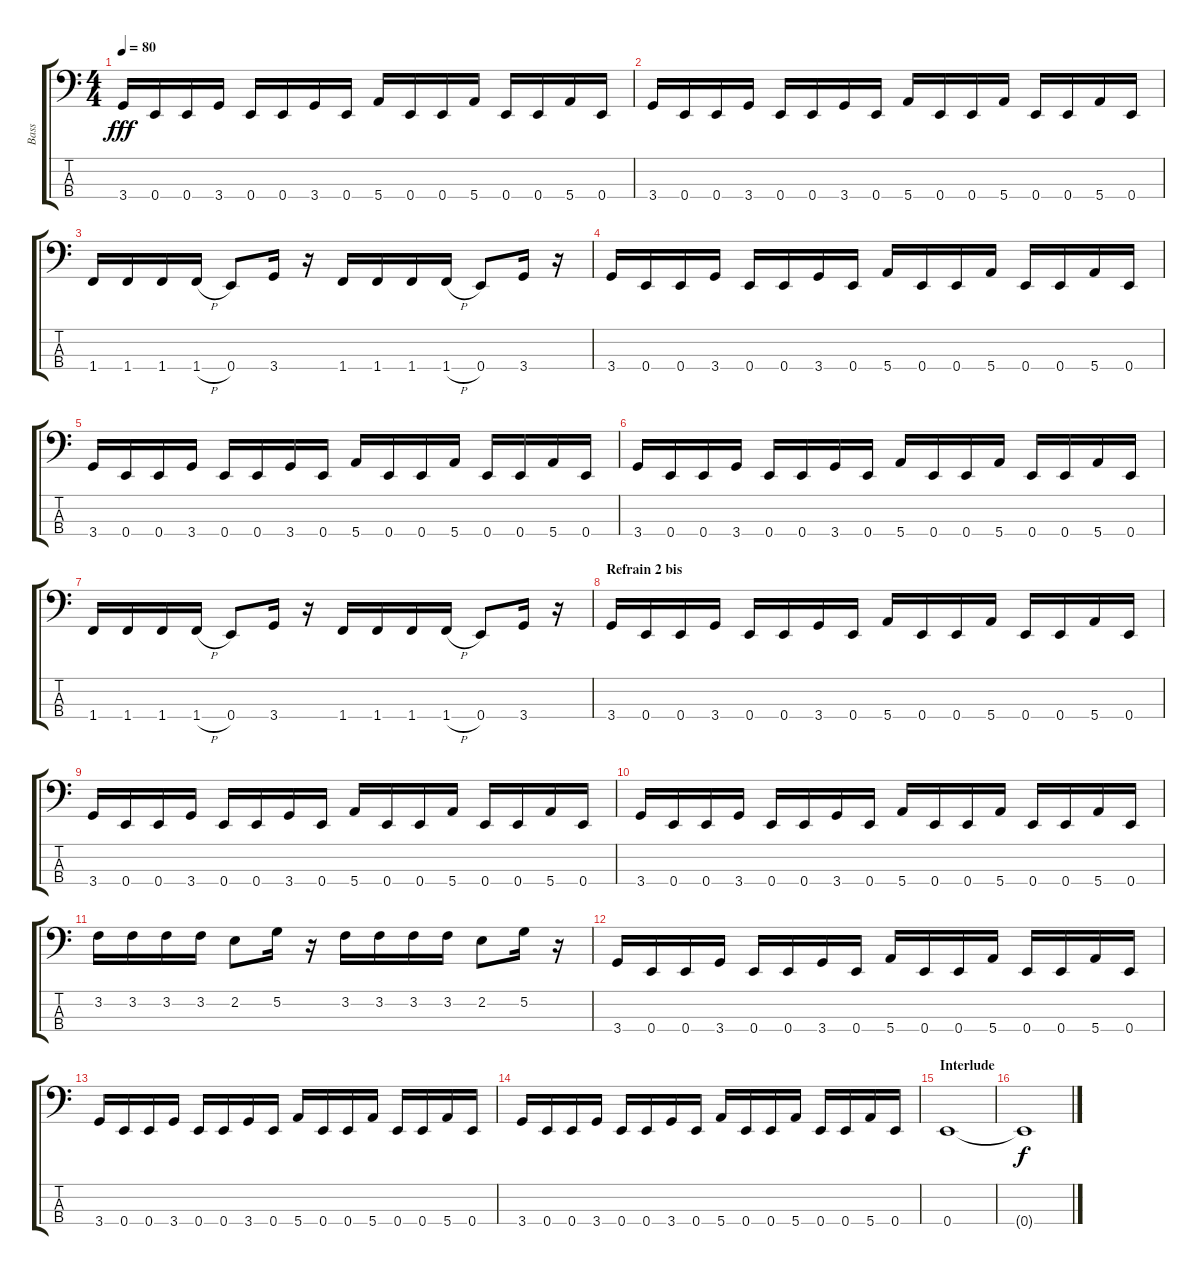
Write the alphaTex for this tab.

\track ("Bass" "Bass") {instrument electricbassfinger}
\staff {score tabs}
\tuning (G2 D2 A1 E1) {hide}
\ts (4 4)
\tempo 80
\clef f4
\ks c
3.4.16{dy fff} 0.4.16 0.4.16 3.4.16 0.4.16 0.4.16 3.4.16 0.4.16 5.4.16 0.4.16 0.4.16 5.4.16 0.4.16 0.4.16 5.4.16 0.4.16 |
3.4.16 0.4.16 0.4.16 3.4.16 0.4.16 0.4.16 3.4.16 0.4.16 5.4.16 0.4.16 0.4.16 5.4.16 0.4.16 0.4.16 5.4.16 0.4.16 |
1.4.16 1.4.16 1.4.16 1.4{h}.16 0.4.8 3.4.16 r.16 1.4.16 1.4.16 1.4.16 1.4{h}.16 0.4.8 3.4.16 r.16 |
3.4.16 0.4.16 0.4.16 3.4.16 0.4.16 0.4.16 3.4.16 0.4.16 5.4.16 0.4.16 0.4.16 5.4.16 0.4.16 0.4.16 5.4.16 0.4.16 |
3.4.16 0.4.16 0.4.16 3.4.16 0.4.16 0.4.16 3.4.16 0.4.16 5.4.16 0.4.16 0.4.16 5.4.16 0.4.16 0.4.16 5.4.16 0.4.16 |
3.4.16 0.4.16 0.4.16 3.4.16 0.4.16 0.4.16 3.4.16 0.4.16 5.4.16 0.4.16 0.4.16 5.4.16 0.4.16 0.4.16 5.4.16 0.4.16 |
1.4.16 1.4.16 1.4.16 1.4{h}.16 0.4.8 3.4.16 r.16 1.4.16 1.4.16 1.4.16 1.4{h}.16 0.4.8 3.4.16 r.16 |
\section ("" "Refrain 2 bis")
3.4.16 0.4.16 0.4.16 3.4.16 0.4.16 0.4.16 3.4.16 0.4.16 5.4.16 0.4.16 0.4.16 5.4.16 0.4.16 0.4.16 5.4.16 0.4.16 |
3.4.16 0.4.16 0.4.16 3.4.16 0.4.16 0.4.16 3.4.16 0.4.16 5.4.16 0.4.16 0.4.16 5.4.16 0.4.16 0.4.16 5.4.16 0.4.16 |
3.4.16 0.4.16 0.4.16 3.4.16 0.4.16 0.4.16 3.4.16 0.4.16 5.4.16 0.4.16 0.4.16 5.4.16 0.4.16 0.4.16 5.4.16 0.4.16 |
3.2.16 3.2.16 3.2.16 3.2.16 2.2.8 5.2.16 r.16 3.2.16 3.2.16 3.2.16 3.2.16 2.2.8 5.2.16 r.16 |
3.4.16 0.4.16 0.4.16 3.4.16 0.4.16 0.4.16 3.4.16 0.4.16 5.4.16 0.4.16 0.4.16 5.4.16 0.4.16 0.4.16 5.4.16 0.4.16 |
3.4.16 0.4.16 0.4.16 3.4.16 0.4.16 0.4.16 3.4.16 0.4.16 5.4.16 0.4.16 0.4.16 5.4.16 0.4.16 0.4.16 5.4.16 0.4.16 |
3.4.16 0.4.16 0.4.16 3.4.16 0.4.16 0.4.16 3.4.16 0.4.16 5.4.16 0.4.16 0.4.16 5.4.16 0.4.16 0.4.16 5.4.16 0.4.16 |
\section ("" "Interlude")
0.4.1 |
0.4{t}.1{dy f}
